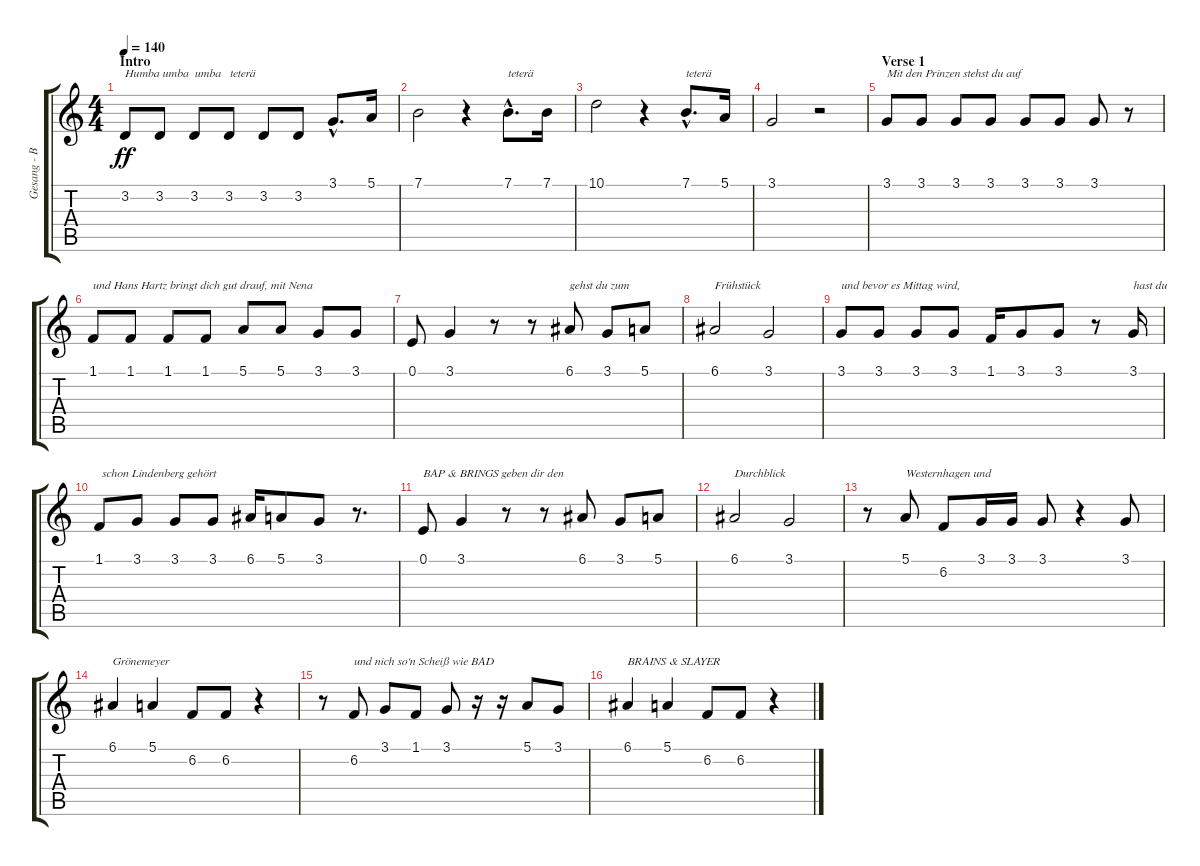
\track ("Gesang - Bela B." "Gesang - B") {instrument lead8bassandlead}
\staff {score tabs}
\tuning (E4 B3 G3 D3 A2 E2) {hide}
\ts (4 4)
\section ("" "Intro")
\tempo 140
\clef g2
\ks c
3.2.8{txt "Humba umba  umba   teterä " dy ff instrument lead8bassandlead} 3.2.8 3.2.8 3.2.8 3.2.8 3.2.8 3.1{hac}.8{d} 5.1.16 |
7.1.2 r.4 7.1{hac}.8{d txt "teterä"} 7.1.16 |
10.1.2 r.4 7.1{hac}.8{d txt "teterä"} 5.1.16 |
3.1.2 r.2 |
\section ("" "Verse 1")
3.1.8{txt "Mit den Prinzen stehst du auf"} 3.1.8 3.1.8 3.1.8 3.1.8 3.1.8 3.1.8 r.8 |
1.1.8{txt "und Hans Hartz bringt dich gut drauf, mit Nena"} 1.1.8 1.1.8 1.1.8 5.1.8 5.1.8 3.1.8 3.1.8 |
0.1.8 3.1.4 r.8 r.8 6.1.8{txt "gehst du zum"} 3.1.8 5.1.8 |
6.1.2{txt "Frühstück"} 3.1.2 |
3.1.8{txt "und bevor es Mittag wird,"} 3.1.8 3.1.8 3.1.8 1.1.16 3.1.8 3.1.8 r.8 3.1.16{txt "hast du"} |
1.1.8{txt " schon Lindenberg gehört"} 3.1.8 3.1.8 3.1.8 6.1.16 5.1.8 3.1.8 r.8{d} |
0.1.8{txt "BAP & BRINGS geben dir den"} 3.1.4 r.8 r.8 6.1.8 3.1.8 5.1.8 |
6.1.2{txt "Durchblick"} 3.1.2 |
r.8 5.1.8{txt "Westernhagen und"} 6.2.8 3.1.16 3.1.16 3.1.8 r.4 3.1.8 |
6.1.4{txt "Grönemeyer"} 5.1.4 6.2.8 6.2.8 r.4 |
r.8 6.2.8{txt "und nich so'n Scheiß wie BAD"} 3.1.8 1.1.8 3.1.8 r.16 r.16 5.1.8 3.1.8 |
6.1.4{txt "BRAINS & SLAYER"} 5.1.4 6.2.8 6.2.8 r.4
